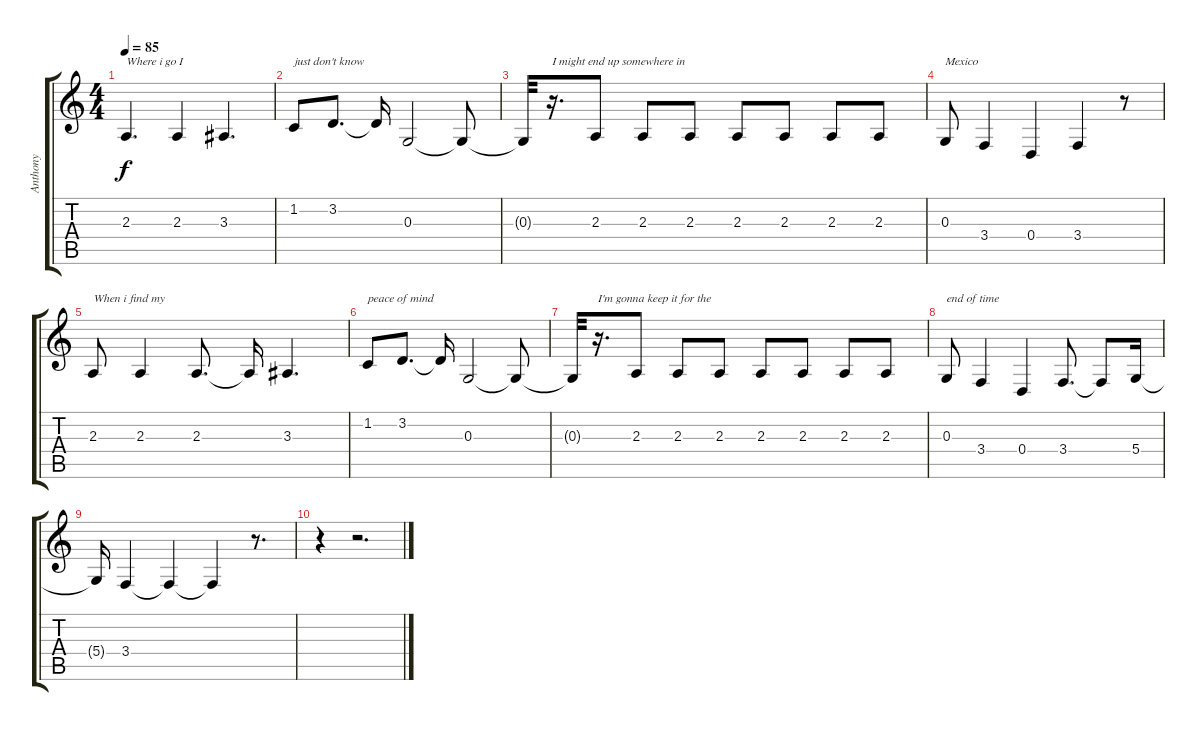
\track ("Anthony" "Anthony") {instrument cello}
\staff {score tabs}
\tuning (E4 B3 G3 D3 A2 E2) {hide}
\ts (4 4)
\tempo 85
\clef g2
\ks c
2.3.4{d txt "Where i go I" dy f} 2.3.4 3.3.4{d} |
1.2.8{txt "just don't know"} 3.2.8{d} 3.2{t}.16 0.3.2 0.3{t}.8 |
0.3{t}.32 r.16{d txt "I might end up somewhere in"} 2.3.8 2.3.8 2.3.8 2.3.8 2.3.8 2.3.8 2.3.8 |
0.3.8{txt "Mexico"} 3.4.4 0.4.4 3.4.4 r.8 |
2.3.8{txt "When i find my"} 2.3.4 2.3.8{d} 2.3{t}.16 3.3.4{d} |
1.2.8{txt "peace of mind"} 3.2.8{d} 3.2{t}.16 0.3.2 0.3{t}.8 |
0.3{t}.32 r.16{d txt "I'm gonna keep it for the"} 2.3.8 2.3.8 2.3.8 2.3.8 2.3.8 2.3.8 2.3.8 |
0.3.8{txt "end of time"} 3.4.4 0.4.4 3.4.8{d} 3.4{t}.8 5.4.16 |
5.4{t}.16 3.4.4 3.4{t}.4 3.4{t}.4 r.8{d} |
r.4 r.2{d}
